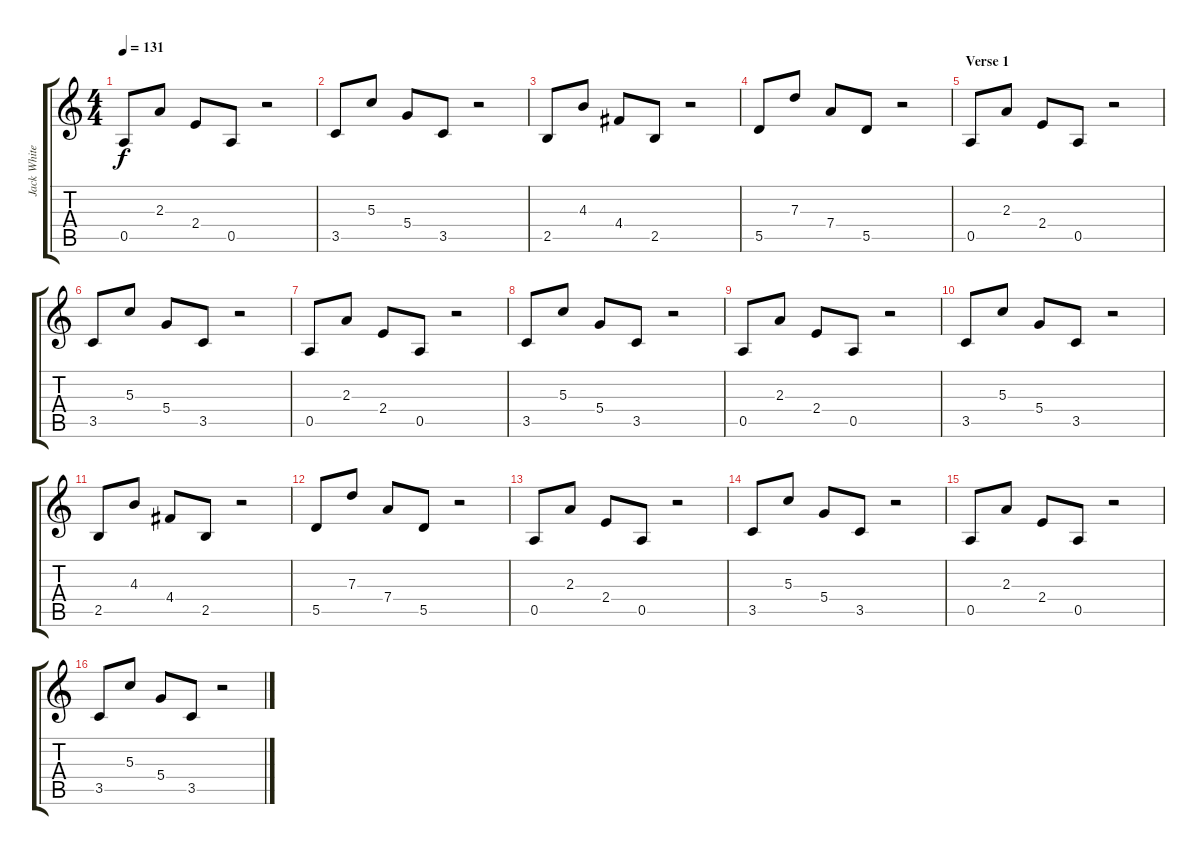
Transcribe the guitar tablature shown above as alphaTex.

\track ("Jack White - Guitar II (Guitar)" "Jack White") {instrument distortionguitar}
\staff {score tabs}
\tuning (E4 B3 G3 D3 A2 E2) {hide}
\ts (4 4)
\tempo 131
\clef g2
\ks c
0.5.8{dy f} 2.3.8 2.4.8 0.5.8 r.2 |
3.5.8 5.3.8 5.4.8 3.5.8 r.2 |
2.5.8 4.3.8 4.4.8 2.5.8 r.2 |
5.5.8 7.3.8 7.4.8 5.5.8 r.2 |
\section ("" "Verse 1")
0.5.8 2.3.8 2.4.8 0.5.8 r.2 |
3.5.8 5.3.8 5.4.8 3.5.8 r.2 |
0.5.8 2.3.8 2.4.8 0.5.8 r.2 |
3.5.8 5.3.8 5.4.8 3.5.8 r.2 |
0.5.8 2.3.8 2.4.8 0.5.8 r.2 |
3.5.8 5.3.8 5.4.8 3.5.8 r.2 |
2.5.8 4.3.8 4.4.8 2.5.8 r.2 |
5.5.8 7.3.8 7.4.8 5.5.8 r.2 |
0.5.8 2.3.8 2.4.8 0.5.8 r.2 |
3.5.8 5.3.8 5.4.8 3.5.8 r.2 |
0.5.8 2.3.8 2.4.8 0.5.8 r.2 |
3.5.8 5.3.8 5.4.8 3.5.8 r.2
